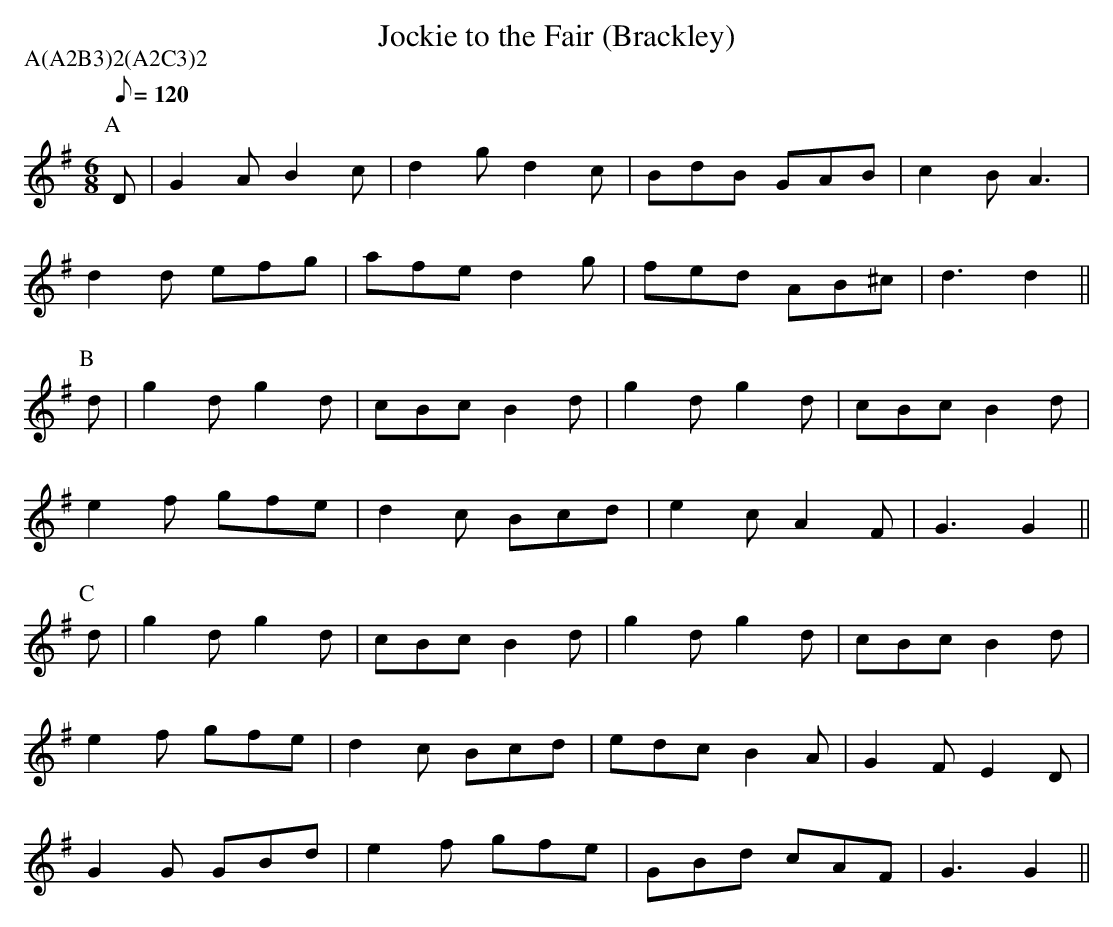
X:1
T:Jockie to the Fair (Brackley)
L:1/8
M:6/8
P:A(A2B3)2(A2C3)2
Q:120
K:G
P:A
D|G2A B2c|d2g d2c|BdB GAB |c2B A3|
d2d efg|afe d2g|fed AB^c|d3  d2 ||
P:B
d|g2d g2d|cBc B2d|g2d g2d |cBc B2d|
e2f gfe|d2c Bcd|e2c A2F |G3  G2 ||
P:C
d|g2d g2d|cBc B2d|g2d g2d |cBc B2d|
e2f gfe|d2c Bcd|edc B2A |G2F E2D|
G2G GBd|e2f gfe|GBd cAF |G3  G2 ||
